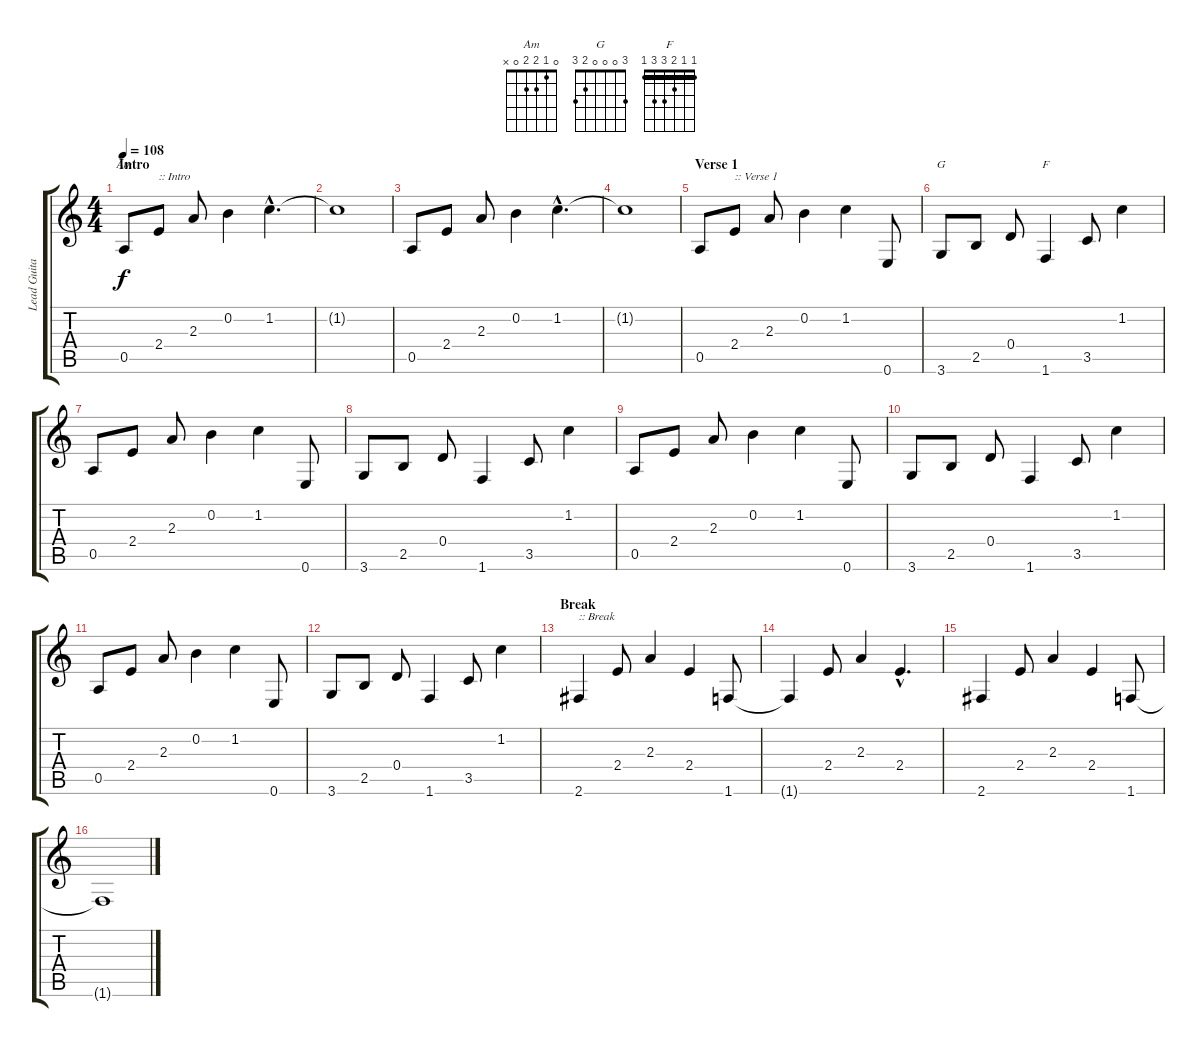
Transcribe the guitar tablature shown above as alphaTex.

\track ("Lead Guitar" "Lead Guita") {instrument acousticguitarsteel}
\staff {score tabs}
\tuning (E4 B3 G3 D3 A2 E2) {hide}
\chord ("Am" 0 1 2 2 0 x)
\chord ("G" 3 0 0 0 2 3)
\chord ("F" 1 1 2 3 3 1) {barre 1}
\ts (4 4)
\section ("" "Intro")
\tempo 108
\clef g2
\ks c
0.5.8{ch "Am" dy f instrument acousticguitarsteel} 2.4.8{txt ":: Intro"} 2.3.8 0.2.4 1.2{hac}.4{d} |
1.2{t}.1 |
0.5.8 2.4.8 2.3.8 0.2.4 1.2{hac}.4{d} |
1.2{t}.1 |
\section ("" "Verse 1")
0.5.8 2.4.8{txt ":: Verse 1"} 2.3.8 0.2.4 1.2.4 0.6.8 |
3.6.8{ch "G"} 2.5.8 0.4.8 1.6.4{ch "F"} 3.5.8 1.2.4 |
0.5.8 2.4.8 2.3.8 0.2.4 1.2.4 0.6.8 |
3.6.8 2.5.8 0.4.8 1.6.4 3.5.8 1.2.4 |
0.5.8 2.4.8 2.3.8 0.2.4 1.2.4 0.6.8 |
3.6.8 2.5.8 0.4.8 1.6.4 3.5.8 1.2.4 |
0.5.8 2.4.8 2.3.8 0.2.4 1.2.4 0.6.8 |
3.6.8 2.5.8 0.4.8 1.6.4 3.5.8 1.2.4 |
\section ("" "Break")
2.6.4{txt ":: Break"} 2.4.8 2.3.4 2.4.4 1.6.8 |
1.6{t}.4 2.4.8 2.3.4 2.4{hac}.4{d} |
2.6.4 2.4.8 2.3.4 2.4.4 1.6.8 |
1.6{t}.1
